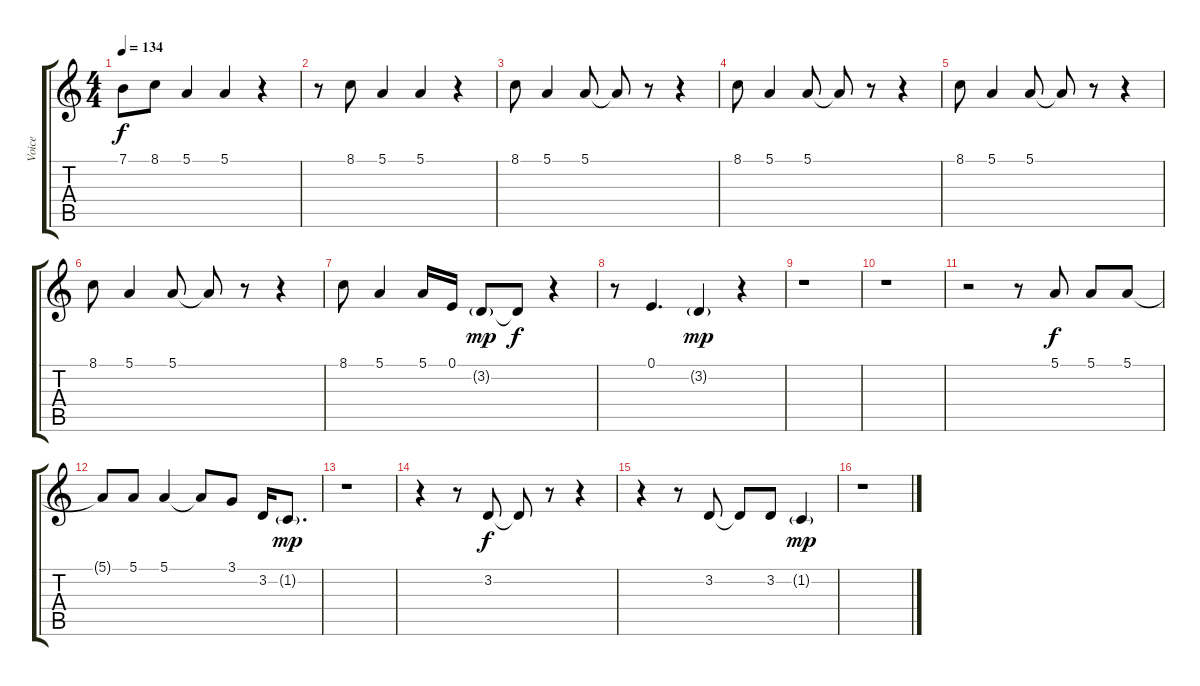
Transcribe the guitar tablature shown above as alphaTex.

\track ("Voice" "Voice") {instrument altosax}
\staff {score tabs}
\tuning (E4 B3 G3 D3 A2 E2) {hide}
\ts (4 4)
\tempo 134
\clef g2
\ks c
7.1{t}.8{dy f} 8.1.8 5.1.4 5.1.4 r.4 |
r.8 8.1.8 5.1.4 5.1.4 r.4 |
8.1.8 5.1.4 5.1.8 5.1{t}.8 r.8 r.4 |
8.1.8 5.1.4 5.1.8 5.1{t}.8 r.8 r.4 |
8.1.8 5.1.4 5.1.8 5.1{t}.8 r.8 r.4 |
8.1.8 5.1.4 5.1.8 5.1{t}.8 r.8 r.4 |
8.1.8 5.1.4 5.1.16 0.1.16 3.2{g}.8{dy mp} 3.2{t}.8{dy f} r.4 |
r.8 0.1.4{d} 3.2{g}.4{dy mp} r.4 |
r.1 |
r.1 |
r.2 r.8 5.1.8{dy f} 5.1.8 5.1.8 |
5.1{t}.8 5.1.8 5.1.4 5.1{t}.8 3.1.8 3.2.16 1.2{g}.8{d dy mp} |
r.1 |
r.4 r.8 3.2.8{dy f} 3.2{t}.8 r.8 r.4 |
r.4 r.8 3.2.8 3.2{t}.8 3.2.8 1.2{g}.4{dy mp} |
r.1
